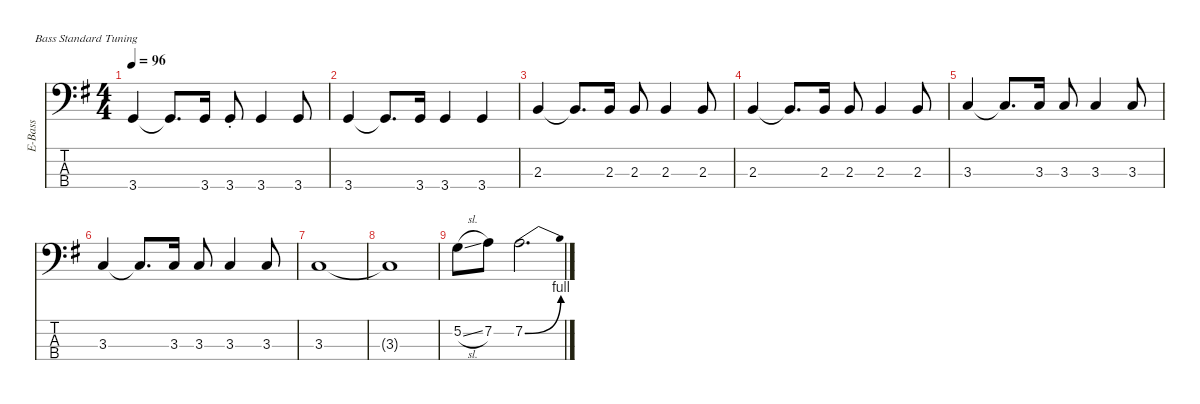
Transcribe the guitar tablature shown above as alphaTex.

\hideDynamics
\bracketExtendMode nobrackets
\otherSystemsTrackNameOrientation horizontal
\track ("Bass" "E-Bass") {defaultSystemsLayout 4 instrument electricbassfinger}
\staff {score tabs}
\tuning (G2 D2 A1 E1)
\ts (4 4)
\tempo 96
\clef f4
\ks g
3.4{acc forcenatural}.4{dy f beam Up} 3.4{t acc forcenatural}.8{d beam Up} 3.4{acc forcenatural}.16{beam Up} 3.4{st acc forcenatural}.8{beam Up} 3.4{acc forcenatural}.4{beam Up} 3.4{acc forcenatural}.8{beam Up} |
3.4{acc forcenatural}.4{beam Up} 3.4{t acc forcenatural}.8{d beam Up} 3.4{acc forcenatural}.16{beam Up} 3.4{acc forcenatural}.4{beam Up} 3.4{acc forcenatural}.4{beam Up} |
2.3{acc forcenatural}.4{beam Up} 2.3{t acc forcenatural}.8{d beam Up} 2.3{acc forcenatural}.16{beam Up} 2.3{acc forcenatural}.8{beam Up} 2.3{acc forcenatural}.4{beam Up} 2.3{acc forcenatural}.8{beam Up} |
2.3{acc forcenatural}.4{beam Up} 2.3{t acc forcenatural}.8{d beam Up} 2.3{acc forcenatural}.16{beam Up} 2.3{acc forcenatural}.8{beam Up} 2.3{acc forcenatural}.4{beam Up} 2.3{acc forcenatural}.8{beam Up} |
3.3{acc forcenatural}.4{beam Up} 3.3{t acc forcenatural}.8{d beam Up} 3.3{acc forcenatural}.16{beam Up} 3.3{acc forcenatural}.8{beam Up} 3.3{acc forcenatural}.4{beam Up} 3.3{acc forcenatural}.8{beam Up} |
3.3{acc forcenatural}.4{beam Up} 3.3{t acc forcenatural}.8{d beam Up} 3.3{acc forcenatural}.16{beam Up} 3.3{acc forcenatural}.8{beam Up} 3.3{acc forcenatural}.4{beam Up} 3.3{acc forcenatural}.8{beam Up} |
3.3{acc forcenatural}.1{beam Up} |
3.3{t acc forcenatural}.1{beam Up} |
5.2{sl acc forcenatural}.8{beam Down} 7.2{acc forcenatural}.8{beam Down} 7.2{be (bend 0 0 60 4) acc forcenatural}.2{d beam Down}
